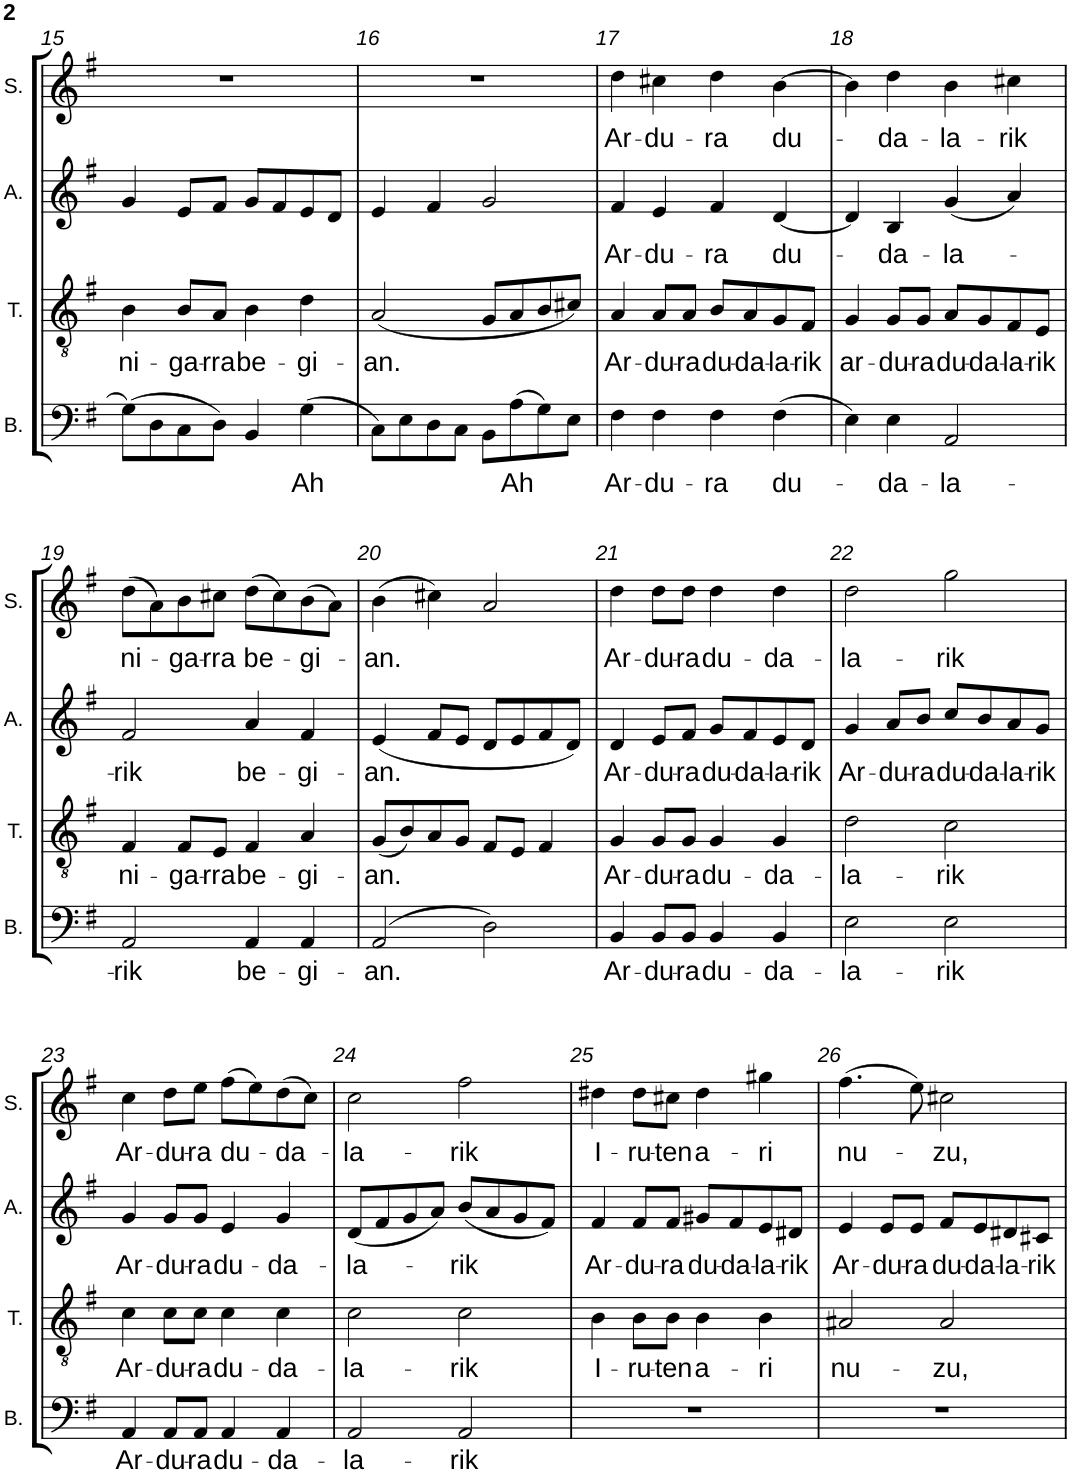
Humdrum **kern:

**kern	**text	**kern	**text	**kern	**text	**kern	**text
*part4	*part4	*part3	*part3	*part2	*part2	*part1	*part1
*staff4	*staff4	*staff3	*staff3	*staff2	*staff2	*staff1	*staff1
*I"Basse	*	*I"Ténor	*	*I"Alto	*	*I"Soprano	*
*I'B.	*	*I'T.	*	*I'A.	*	*I'S.	*
!!LO:PB:g=z
*clefF4	*	*clefGv2	*	*clefG2	*	*clefG2	*
*k[f#]	*	*k[f#]	*	*k[f#]	*	*k[f#]	*
*M4/4	*	*M4/4	*	*M4/4	*	*M4/4	*
=15	=15	=15	=15	=15	=15	=15	=15
!	!	!	!LO:LY:b	!	!	!	!
(8G\L	.	4B\	ni-	4g/	.	1r	.
8D\	.	.	.	.	.	.	.
!	!	!	!LO:LY:b	!	!	!	!
8C\	.	8B/L	-ga-	8e/L	.	.	.
!	!	!	!LO:LY:b	!	!	!	!
8D\J)	.	8A/J	-rra	8f#/J	.	.	.
!	!	!	!LO:LY:b	!	!	!	!
4BB/	.	4B\	be-	8g/L	.	.	.
.	.	.	.	8f#/	.	.	.
!	!LO:LY:b	!	!LO:LY:b	!	!	!	!
(4G\	Ah	4d\	-gi-	8e/	.	.	.
.	.	.	.	8d/J	.	.	.
=16	=16	=16	=16	=16	=16	=16	=16
!	!	!	!LO:LY:b	!	!	!	!
8C\L)	.	(2A/	-an.	4e/	.	1r	.
8E\	.	.	.	.	.	.	.
8D\	.	.	.	4f#/	.	.	.
8C\J	.	.	.	.	.	.	.
8BB\L	.	8G/L	.	2g/	.	.	.
!	!LO:LY:b	!	!	!	!	!	!
(8A\	Ah	8A/	.	.	.	.	.
8G\)	.	8B/	.	.	.	.	.
8E\J	.	8c#X/J)	.	.	.	.	.
=17	=17	=17	=17	=17	=17	=17	=17
!	!LO:LY:b	!	!LO:LY:b	!	!LO:LY:b	!	!LO:LY:b
4F#\	Ar-	4A/	Ar-	4f#/	Ar-	4dd\	Ar-
!	!LO:LY:b	!	!LO:LY:b	!	!LO:LY:b	!	!LO:LY:b
4F#\	-du-	8A/L	-du-	4e/	-du-	4cc#X\	-du-
!	!	!	!LO:LY:b	!	!	!	!
.	.	8A/J	-ra	.	.	.	.
!	!LO:LY:b	!	!LO:LY:b	!	!LO:LY:b	!	!LO:LY:b
4F#\	-ra	8B/L	du-	4f#/	-ra	4dd\	-ra
!	!	!	!LO:LY:b	!	!	!	!
.	.	8A/	-da-	.	.	.	.
!	!LO:LY:b	!	!LO:LY:b	!	!LO:LY:b	!	!LO:LY:b
(4F#\	du-	8G/	-la-	[4d/	du-	[4b\	du-
!	!	!	!LO:LY:b	!	!	!	!
.	.	8F#/J	-rik	.	.	.	.
=18	=18	=18	=18	=18	=18	=18	=18
!	!	!	!LO:LY:b	!	!	!	!
4E\)	.	4G/	ar-	4d/]	.	4b\]	.
!	!LO:LY:b	!	!LO:LY:b	!	!LO:LY:b	!	!LO:LY:b
4E\	-da-	8G/L	-du-	4B/	-da-	4dd\	-da-
!	!	!	!LO:LY:b	!	!	!	!
.	.	8G/J	-ra	.	.	.	.
!	!LO:LY:b	!	!LO:LY:b	!	!LO:LY:b	!	!LO:LY:b
2AA/	-la-	8A/L	du-	(4g/	-la-	4b\	-la-
!	!	!	!LO:LY:b	!	!	!	!
.	.	8G/	-da-	.	.	.	.
!	!	!	!LO:LY:b	!	!	!	!LO:LY:b
.	.	8F#/	-la-	4a/)	.	4cc#X\	-rik
!	!	!	!LO:LY:b	!	!	!	!
.	.	8E/J	-rik	.	.	.	.
!!LO:LB:g=z
=19	=19	=19	=19	=19	=19	=19	=19
!	!LO:LY:b	!	!LO:LY:b	!	!LO:LY:b	!	!LO:LY:b
2AA/	-rik	4F#/	ni-	2f#/	-rik	(8dd\L	ni-
.	.	.	.	.	.	8a\)	.
!	!	!	!LO:LY:b	!	!	!	!LO:LY:b
.	.	8F#/L	-ga-	.	.	8b\	-ga-
!	!	!	!LO:LY:b	!	!	!	!LO:LY:b
.	.	8E/J	-rra	.	.	8cc#X\J	-rra
!	!LO:LY:b	!	!LO:LY:b	!	!LO:LY:b	!	!LO:LY:b
4AA/	be-	4F#/	be-	4a/	be-	(8dd\L	be-
.	.	.	.	.	.	8cc#\)	.
!	!LO:LY:b	!	!LO:LY:b	!	!LO:LY:b	!	!LO:LY:b
4AA/	-gi-	4A/	-gi-	4f#/	-gi-	(8b\	-gi-
.	.	.	.	.	.	8a\J)	.
=20	=20	=20	=20	=20	=20	=20	=20
!	!LO:LY:b	!	!LO:LY:b	!	!LO:LY:b	!	!LO:LY:b
(2AA/	-an.	(8G/L	-an.	(4e/	-an.	(4b\	-an.
.	.	8B/)	.	.	.	.	.
.	.	8A/	.	8f#/L	.	4cc#X\)	.
.	.	8G/J	.	8e/J	.	.	.
2D\)	.	8F#/L	.	8d/L	.	2a/	.
.	.	8E/J	.	8e/	.	.	.
.	.	4F#/	.	8f#/	.	.	.
.	.	.	.	8d/J)	.	.	.
=21	=21	=21	=21	=21	=21	=21	=21
!	!LO:LY:b	!	!LO:LY:b	!	!LO:LY:b	!	!LO:LY:b
4BB/	Ar-	4G/	Ar-	4d/	Ar-	4dd\	Ar-
!	!LO:LY:b	!	!LO:LY:b	!	!LO:LY:b	!	!LO:LY:b
8BB/L	-du-	8G/L	-du-	8e/L	-du-	8dd\L	-du-
!	!LO:LY:b	!	!LO:LY:b	!	!LO:LY:b	!	!LO:LY:b
8BB/J	-ra	8G/J	-ra	8f#/J	-ra	8dd\J	-ra
!	!LO:LY:b	!	!LO:LY:b	!	!LO:LY:b	!	!LO:LY:b
4BB/	du-	4G/	du-	8g/L	du-	4dd\	du-
!	!	!	!	!	!LO:LY:b	!	!
.	.	.	.	8f#/	-da-	.	.
!	!LO:LY:b	!	!LO:LY:b	!	!LO:LY:b	!	!LO:LY:b
4BB/	-da-	4G/	-da-	8e/	-la-	4dd\	-da-
!	!	!	!	!	!LO:LY:b	!	!
.	.	.	.	8d/J	-rik	.	.
=22	=22	=22	=22	=22	=22	=22	=22
!	!LO:LY:b	!	!LO:LY:b	!	!LO:LY:b	!	!LO:LY:b
2E\	-la-	2d\	-la-	4g/	Ar-	2dd\	-la-
!	!	!	!	!	!LO:LY:b	!	!
.	.	.	.	8a/L	-du-	.	.
!	!	!	!	!	!LO:LY:b	!	!
.	.	.	.	8b/J	-ra	.	.
!	!LO:LY:b	!	!LO:LY:b	!	!LO:LY:b	!	!LO:LY:b
2E\	-rik	2c\	-rik	8cc/L	du-	2gg\	-rik
!	!	!	!	!	!LO:LY:b	!	!
.	.	.	.	8b/	-da-	.	.
!	!	!	!	!	!LO:LY:b	!	!
.	.	.	.	8a/	-la-	.	.
!	!	!	!	!	!LO:LY:b	!	!
.	.	.	.	8g/J	-rik	.	.
!!LO:LB:g=z
=23	=23	=23	=23	=23	=23	=23	=23
!	!LO:LY:b	!	!LO:LY:b	!	!LO:LY:b	!	!LO:LY:b
4AA/	Ar-	4c\	Ar-	4g/	Ar-	4cc\	Ar-
!	!LO:LY:b	!	!LO:LY:b	!	!LO:LY:b	!	!LO:LY:b
8AA/L	-du-	8c\L	-du-	8g/L	-du-	8dd\L	-du-
!	!LO:LY:b	!	!LO:LY:b	!	!LO:LY:b	!	!LO:LY:b
8AA/J	-ra	8c\J	-ra	8g/J	-ra	8ee\J	-ra
!	!LO:LY:b	!	!LO:LY:b	!	!LO:LY:b	!	!LO:LY:b
4AA/	du-	4c\	du-	4e/	-du-	(8ff#\L	du-
.	.	.	.	.	.	8ee\)	.
!	!LO:LY:b	!	!LO:LY:b	!	!LO:LY:b	!	!LO:LY:b
4AA/	-da-	4c\	-da-	4g/	-da-	(8dd\	-da-
.	.	.	.	.	.	8cc\J)	.
=24	=24	=24	=24	=24	=24	=24	=24
!	!LO:LY:b	!	!LO:LY:b	!	!LO:LY:b	!	!LO:LY:b
2AA/	-la-	2c\	-la-	(8d/L	-la-	2cc\	-la-
.	.	.	.	8f#/	.	.	.
.	.	.	.	8g/	.	.	.
.	.	.	.	8a/J)	.	.	.
!	!LO:LY:b	!	!LO:LY:b	!	!LO:LY:b	!	!LO:LY:b
2AA/	-rik	2c\	-rik	(8b/L	-rik	2ff#\	-rik
.	.	.	.	8a/	.	.	.
.	.	.	.	8g/	.	.	.
.	.	.	.	8f#/J)	.	.	.
=25	=25	=25	=25	=25	=25	=25	=25
!	!	!	!LO:LY:b	!	!LO:LY:b	!	!LO:LY:b
1r	.	4B\	I-	4f#/	Ar-	4dd#X\	I-
!	!	!	!LO:LY:b	!	!LO:LY:b	!	!LO:LY:b
.	.	8B\L	-ru-	8f#/L	-du-	8dd#\L	-ru-
!	!	!	!LO:LY:b	!	!LO:LY:b	!	!LO:LY:b
.	.	8B\J	-ten	8f#/J	-ra	8cc#X\J	-ten
!	!	!	!LO:LY:b	!	!LO:LY:b	!	!LO:LY:b
.	.	4B\	a-	8g#X/L	du-	4dd#\	a-
!	!	!	!	!	!LO:LY:b	!	!
.	.	.	.	8f#/	-da-	.	.
!	!	!	!LO:LY:b	!	!LO:LY:b	!	!LO:LY:b
.	.	4B\	-ri	8e/	-la-	4gg#X\	-ri
!	!	!	!	!	!LO:LY:b	!	!
.	.	.	.	8d#X/J	-rik	.	.
=26	=26	=26	=26	=26	=26	=26	=26
!	!	!	!LO:LY:b	!	!LO:LY:b	!	!LO:LY:b
1r	.	2A#X/	nu-	4e/	Ar-	(4.ff#\	nu-
!	!	!	!	!	!LO:LY:b	!	!
.	.	.	.	8e/L	-du-	.	.
!	!	!	!	!	!LO:LY:b	!	!
.	.	.	.	8e/J	-ra	8ee\)	.
!	!	!	!LO:LY:b	!	!LO:LY:b	!	!LO:LY:b
.	.	2A#/	-zu,	8f#/L	du-	2cc#X\	-zu,
!	!	!	!	!	!LO:LY:b	!	!
.	.	.	.	8e/	-da-	.	.
!	!	!	!	!	!LO:LY:b	!	!
.	.	.	.	8d#X/	-la-	.	.
!	!	!	!	!	!LO:LY:b	!	!
.	.	.	.	8c#X/J	-rik	.	.
=	=	=	=	=	=	=	=
*-	*-	*-	*-	*-	*-	*-	*-
